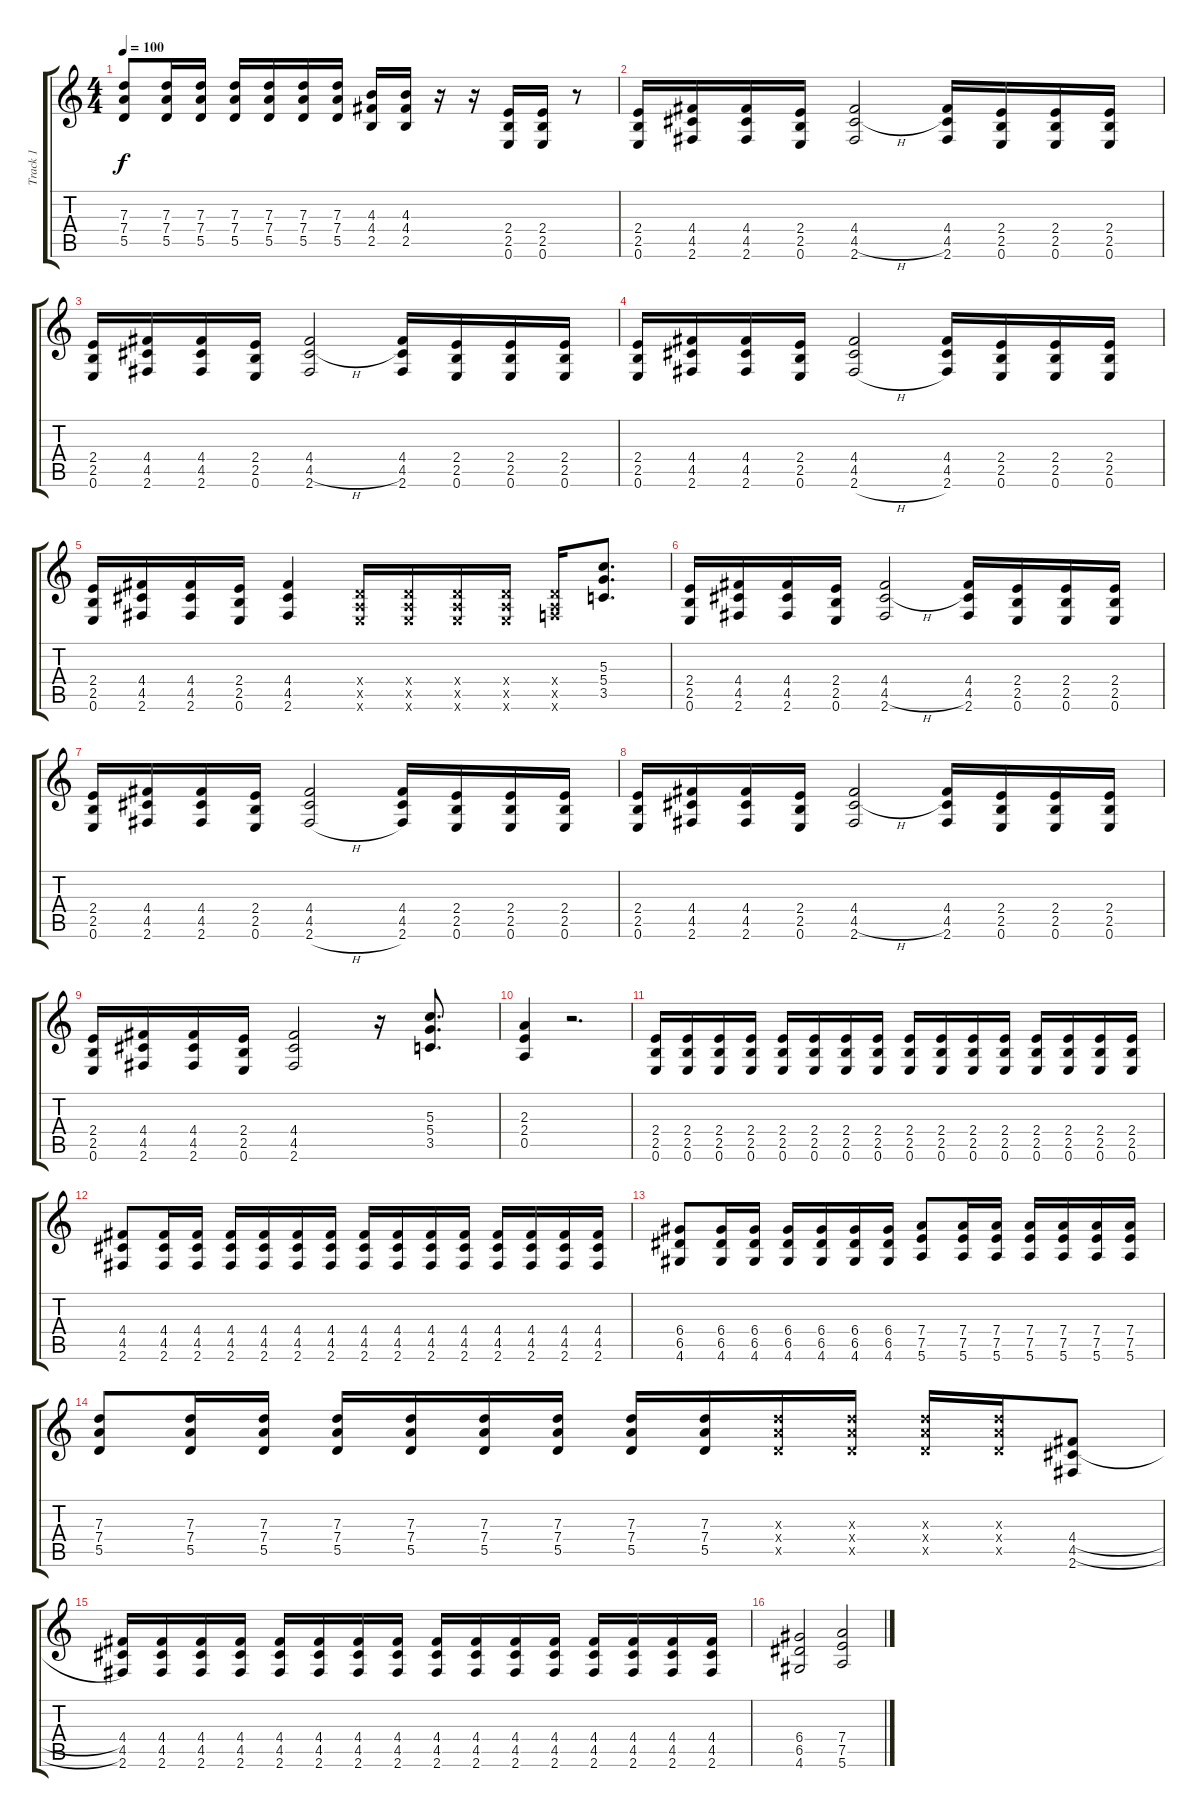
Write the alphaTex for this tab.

\track ("Track 1" "Track 1") {instrument distortionguitar}
\staff {score tabs}
\tuning (E4 B3 G3 D3 A2 E2) {hide}
\ts (4 4)
\tempo 100
\clef g2
\ks c
(7.3 7.4 5.5).8{dy f} (7.3 7.4 5.5).16 (7.3 7.4 5.5).16 (7.3 7.4 5.5).16 (7.3 7.4 5.5).16 (7.3 7.4 5.5).16 (7.3 7.4 5.5).16 (4.3 4.4 2.5).16 (4.3 4.4 2.5).16 r.16 r.16 (2.4 2.5 0.6).16 (2.4 2.5 0.6).16 r.8 |
(2.4 2.5 0.6).16 (4.4 4.5 2.6).16 (4.4 4.5 2.6).16 (2.4 2.5 0.6).16 (4.4 4.5{h} 2.6).2 (4.4 4.5 2.6).16 (2.4 2.5 0.6).16 (2.4 2.5 0.6).16 (2.4 2.5 0.6).16 |
(2.4 2.5 0.6).16 (4.4 4.5 2.6).16 (4.4 4.5 2.6).16 (2.4 2.5 0.6).16 (4.4 4.5{h} 2.6).2 (4.4 4.5 2.6).16 (2.4 2.5 0.6).16 (2.4 2.5 0.6).16 (2.4 2.5 0.6).16 |
(2.4 2.5 0.6).16 (4.4 4.5 2.6).16 (4.4 4.5 2.6).16 (2.4 2.5 0.6).16 (4.4 4.5 2.6{h}).2 (4.4 4.5 2.6).16 (2.4 2.5 0.6).16 (2.4 2.5 0.6).16 (2.4 2.5 0.6).16 |
(2.4 2.5 0.6).16 (4.4 4.5 2.6).16 (4.4 4.5 2.6).16 (2.4 2.5 0.6).16 (4.4 4.5 2.6).4 (0.4{x} 0.5{x} 0.6{x}).16 (0.4{x} 0.5{x} 0.6{x}).16 (0.4{x} 0.5{x} 0.6{x}).16 (0.4{x} 0.5{x} 0.6{x}).16 (0.4{x} 0.5{x} 1.6{x}).16 (5.3 5.4 3.5).8{d} |
(2.4 2.5 0.6).16 (4.4 4.5 2.6).16 (4.4 4.5 2.6).16 (2.4 2.5 0.6).16 (4.4 4.5{h} 2.6).2 (4.4 4.5 2.6).16 (2.4 2.5 0.6).16 (2.4 2.5 0.6).16 (2.4 2.5 0.6).16 |
(2.4 2.5 0.6).16 (4.4 4.5 2.6).16 (4.4 4.5 2.6).16 (2.4 2.5 0.6).16 (4.4 4.5 2.6{h}).2 (4.4 4.5 2.6).16 (2.4 2.5 0.6).16 (2.4 2.5 0.6).16 (2.4 2.5 0.6).16 |
(2.4 2.5 0.6).16 (4.4 4.5 2.6).16 (4.4 4.5 2.6).16 (2.4 2.5 0.6).16 (4.4 4.5{h} 2.6).2 (4.4 4.5 2.6).16 (2.4 2.5 0.6).16 (2.4 2.5 0.6).16 (2.4 2.5 0.6).16 |
(2.4 2.5 0.6).16 (4.4 4.5 2.6).16 (4.4 4.5 2.6).16 (2.4 2.5 0.6).16 (4.4 4.5 2.6).2 r.16 (5.3 5.4 3.5).8{d} |
(2.3 2.4 0.5).4 r.2{d} |
(2.4 2.5 0.6).16 (2.4 2.5 0.6).16 (2.4 2.5 0.6).16 (2.4 2.5 0.6).16 (2.4 2.5 0.6).16 (2.4 2.5 0.6).16 (2.4 2.5 0.6).16 (2.4 2.5 0.6).16 (2.4 2.5 0.6).16 (2.4 2.5 0.6).16 (2.4 2.5 0.6).16 (2.4 2.5 0.6).16 (2.4 2.5 0.6).16 (2.4 2.5 0.6).16 (2.4 2.5 0.6).16 (2.4 2.5 0.6).16 |
(4.4 4.5 2.6).8 (4.4 4.5 2.6).16 (4.4 4.5 2.6).16 (4.4 4.5 2.6).16 (4.4 4.5 2.6).16 (4.4 4.5 2.6).16 (4.4 4.5 2.6).16 (4.4 4.5 2.6).16 (4.4 4.5 2.6).16 (4.4 4.5 2.6).16 (4.4 4.5 2.6).16 (4.4 4.5 2.6).16 (4.4 4.5 2.6).16 (4.4 4.5 2.6).16 (4.4 4.5 2.6).16 |
(6.4 6.5 4.6).8 (6.4 6.5 4.6).16 (6.4 6.5 4.6).16 (6.4 6.5 4.6).16 (6.4 6.5 4.6).16 (6.4 6.5 4.6).16 (6.4 6.5 4.6).16 (7.4 7.5 5.6).8 (7.4 7.5 5.6).16 (7.4 7.5 5.6).16 (7.4 7.5 5.6).16 (7.4 7.5 5.6).16 (7.4 7.5 5.6).16 (7.4 7.5 5.6).16 |
(7.3 7.4 5.5).8 (7.3 7.4 5.5).16 (7.3 7.4 5.5).16 (7.3 7.4 5.5).16 (7.3 7.4 5.5).16 (7.3 7.4 5.5).16 (7.3 7.4 5.5).16 (7.3 7.4 5.5).16 (7.3 7.4 5.5).16 (7.3{x} 7.4{x} 5.5{x}).16 (7.3{x} 7.4{x} 5.5{x}).16 (7.3{x} 7.4{x} 5.5{x}).16 (7.3{x} 7.4{x} 5.5{x}).16 (4.4{h} 4.5{h} 2.6).8 |
(4.4 4.5 2.6).16 (4.4 4.5 2.6).16 (4.4 4.5 2.6).16 (4.4 4.5 2.6).16 (4.4 4.5 2.6).16 (4.4 4.5 2.6).16 (4.4 4.5 2.6).16 (4.4 4.5 2.6).16 (4.4 4.5 2.6).16 (4.4 4.5 2.6).16 (4.4 4.5 2.6).16 (4.4 4.5 2.6).16 (4.4 4.5 2.6).16 (4.4 4.5 2.6).16 (4.4 4.5 2.6).16 (4.4 4.5 2.6).16 |
(6.4 6.5 4.6).2 (7.4 7.5 5.6).2
